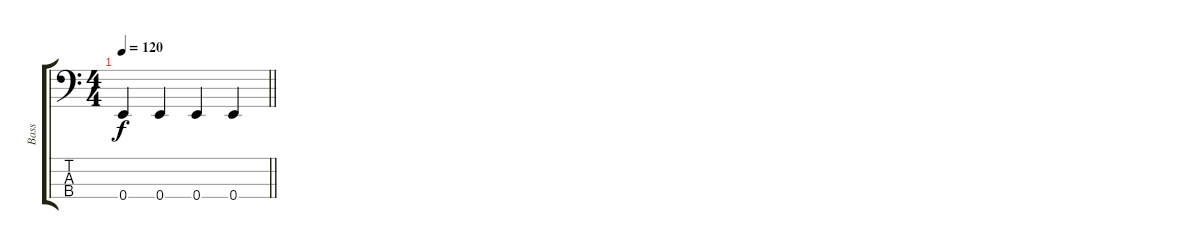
\track ("Bass" "Bass") {instrument electricbassfinger}
\staff {score tabs}
\tuning (G2 D2 A1 E1) {hide}
\ts (4 4)
\tempo 120
\clef f4
\barLineRight lightlight
\ks c
0.4.4{dy f} 0.4.4 0.4.4 0.4.4
